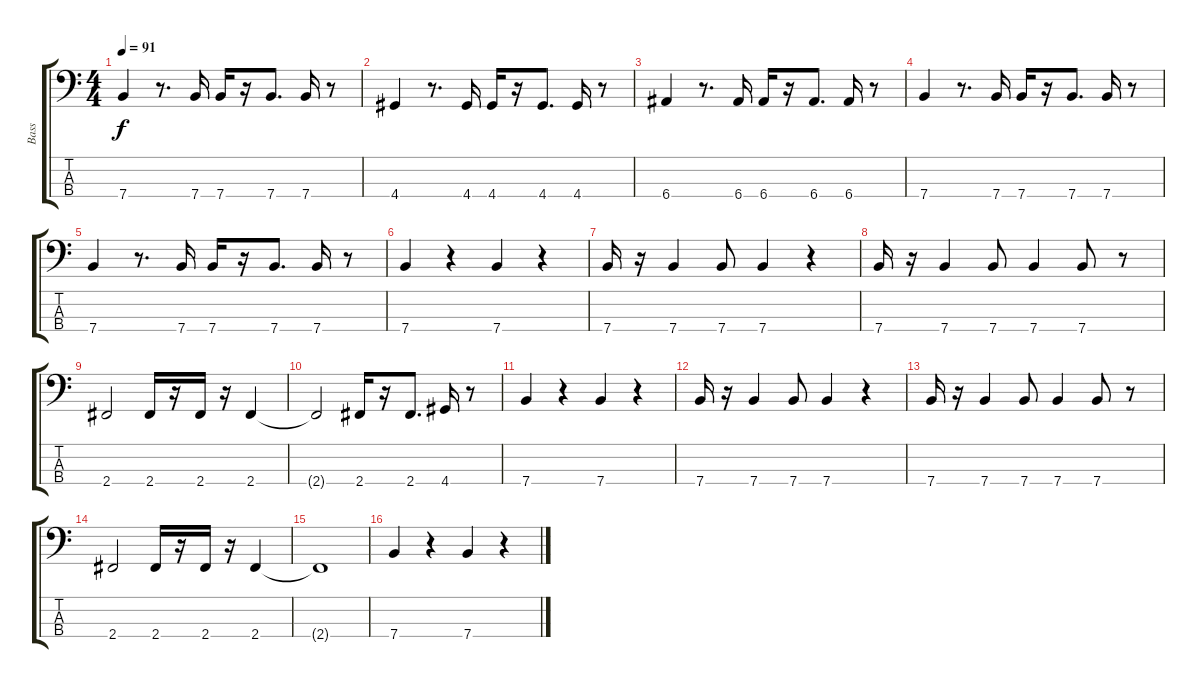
\track ("Bass" "Bass") {instrument electricbassfinger}
\staff {score tabs}
\tuning (G2 D2 A1 E1) {hide}
\ts (4 4)
\tempo 91
\clef f4
\ks c
7.4.4{dy f} r.8{d} 7.4.16 7.4.16 r.16 7.4.8{d} 7.4.16 r.8 |
4.4.4 r.8{d} 4.4.16 4.4.16 r.16 4.4.8{d} 4.4.16 r.8 |
6.4.4 r.8{d} 6.4.16 6.4.16 r.16 6.4.8{d} 6.4.16 r.8 |
7.4.4 r.8{d} 7.4.16 7.4.16 r.16 7.4.8{d} 7.4.16 r.8 |
7.4.4 r.8{d} 7.4.16 7.4.16 r.16 7.4.8{d} 7.4.16 r.8 |
7.4.4 r.4 7.4.4 r.4 |
7.4.16 r.16 7.4.4 7.4.8 7.4.4 r.4 |
7.4.16 r.16 7.4.4 7.4.8 7.4.4 7.4.8 r.8 |
2.4.2 2.4.16 r.16 2.4.16 r.16 2.4.4 |
2.4{t}.2 2.4.16 r.16 2.4.8{d} 4.4.16 r.8 |
7.4.4 r.4 7.4.4 r.4 |
7.4.16 r.16 7.4.4 7.4.8 7.4.4 r.4 |
7.4.16 r.16 7.4.4 7.4.8 7.4.4 7.4.8 r.8 |
2.4.2 2.4.16 r.16 2.4.16 r.16 2.4.4 |
2.4{t}.1 |
7.4.4 r.4 7.4.4 r.4
